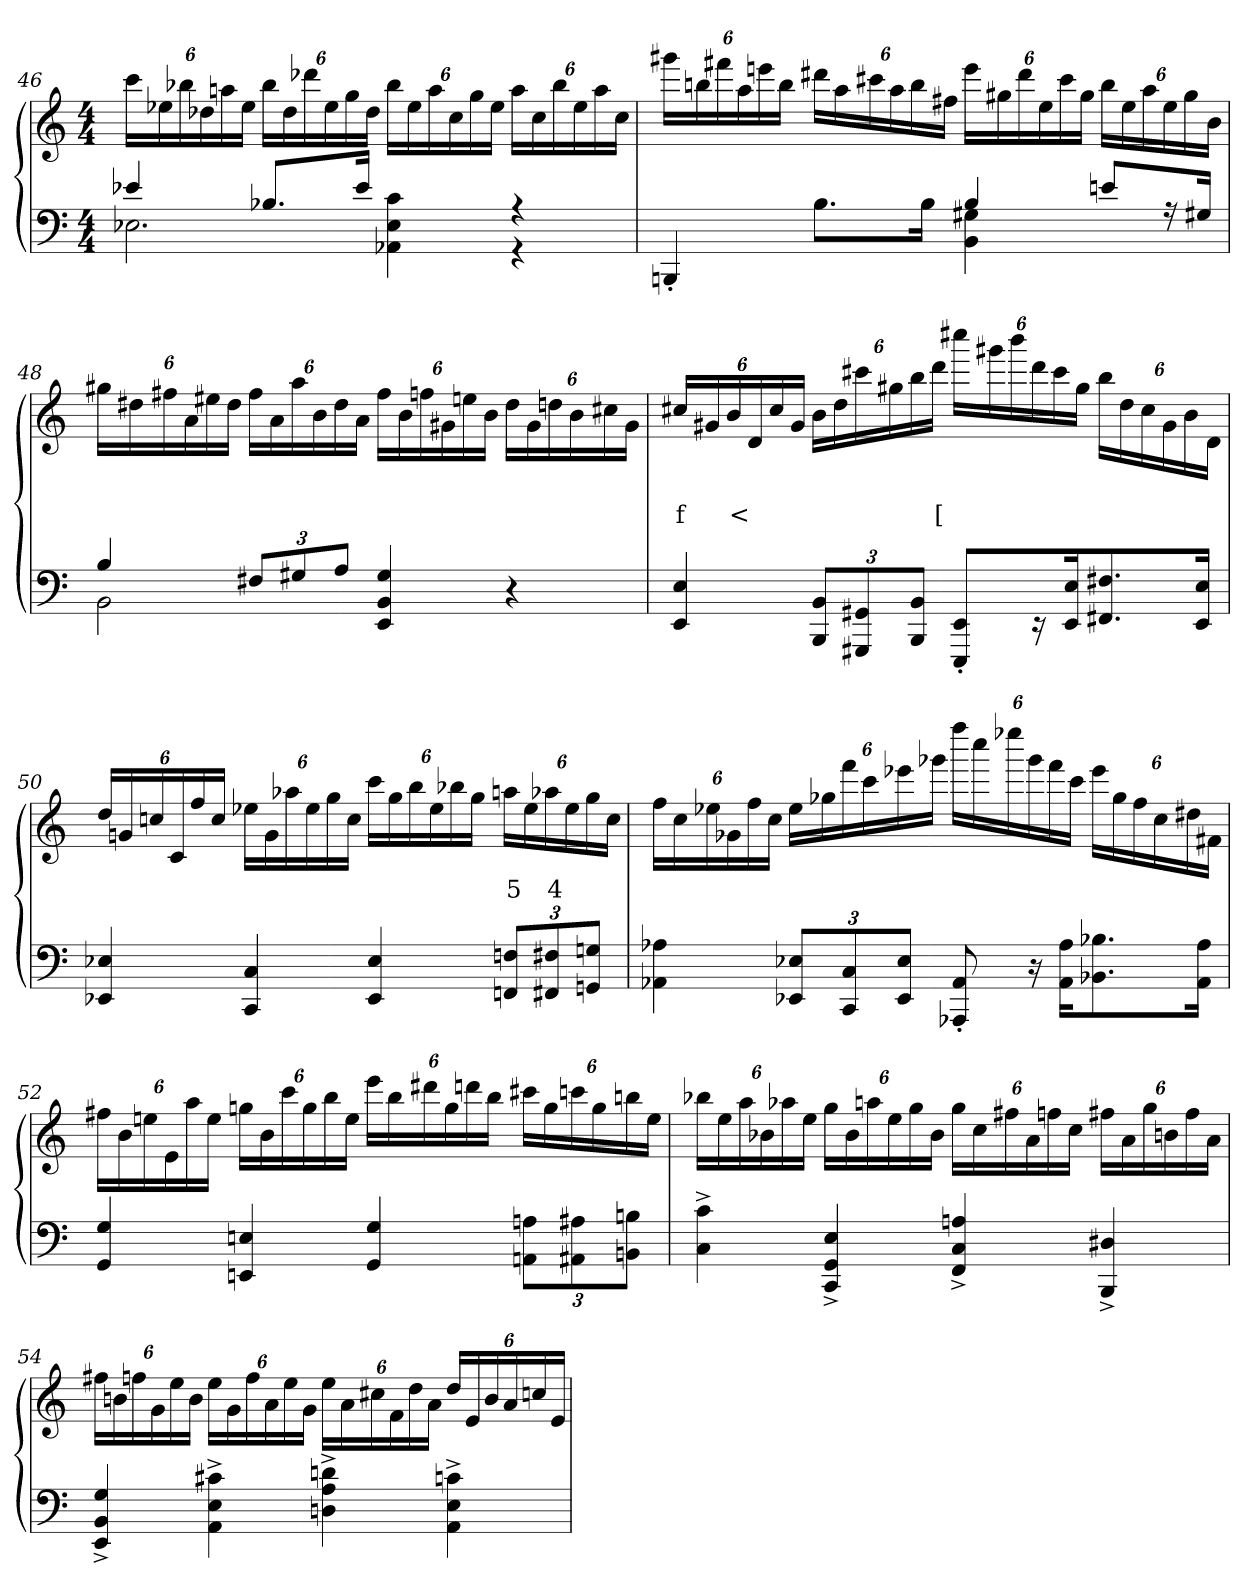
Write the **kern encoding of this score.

**kern	**kern	**text	**text
*part2	*part1	*part1	*part1
*staff2	*staff1	*staff1	*staff1
*clefF4	*clefG2	*	*
*k[]	*k[]	*	*
*M4/4	*M4/4	*	*
=46	=46	=46	=46
*^	*	*	*
4e-X	2.E-	24cccLL	.	.
.	.	24ee-X	.	.
.	.	24bb-X	.	.
.	.	24dd-X	.	.
.	.	24aan	.	.
.	.	24ee-JJ	.	.
8.B-XL	.	24bb-LL	.	.
.	.	24dd-	.	.
.	.	24ddd-	.	.
.	.	24ee-	.	.
.	.	24gg	.	.
16e-Jk	.	.	.	.
.	.	24dd-JJ	.	.
4c\ 4E-\ 4AA-X\	.	24bb-LL	.	.
.	.	24ee-	.	.
.	.	24aa	.	.
.	.	24cc	.	.
.	.	24gg	.	.
.	.	24ee-JJ	.	.
4r	4r	24aaLL	.	.
.	.	24cc	.	.
.	.	24bb-	.	.
.	.	24ee-	.	.
.	.	24aa	.	.
.	.	24ccJJ	.	.
=47	=47	=47	=47	=47
4BBBn'>	4ryy	24ggg#XLL	.	.
.	.	24bbn	.	.
.	.	24fff#X	.	.
.	.	24aa	.	.
.	.	24eeen	.	.
.	.	24bbJJ	.	.
4ryy	8.BL	24ddd#XLL	.	.
.	.	24aa	.	.
.	.	24ccc#X	.	.
.	.	24aa	.	.
.	.	24bb	.	.
.	16BJk	.	.	.
.	.	24ff#JJ	.	.
4B	4G# 4BB	24eeeLL	.	.
.	.	24gg#	.	.
.	.	24ddd#	.	.
.	.	24ee	.	.
.	.	24ccc#	.	.
.	.	24gg#JJ	.	.
8en/L	4ryy	24bbLL	.	.
.	.	24ee	.	.
.	.	24aa	.	.
16r	.	24ee	.	.
.	.	24gg#	.	.
16G#XJk	.	.	.	.
.	.	24bJJ	.	.
=48	=48	=48	=48	=48
4B	2BB	24gg#XLL	.	.
.	.	24dd#X	.	.
.	.	24ff#X	.	.
.	.	24a	.	.
.	.	24ee#X	.	.
.	.	24dd#JJ	.	.
12F#XL	.	24ff#LL	.	.
.	.	24a	.	.
12G#X	.	24aa	.	.
.	.	24b	.	.
12AJ	.	24dd#	.	.
.	.	24aJJ	.	.
4G# 4BB 4EE	2ryy	24ff#LL	.	.
.	.	24b	.	.
.	.	24ffn	.	.
.	.	24g#	.	.
.	.	24een	.	.
.	.	24bJJ	.	.
4r	.	24dd#LL	.	.
.	.	24g#	.	.
.	.	24ddn	.	.
.	.	24b	.	.
.	.	24cc#X	.	.
.	.	24g#JJ	.	.
*v	*v	*	*	*
=49	=49	=49	=49
4E 4EE	24cc#XLL	.	f
.	24g#X	.	.
.	24b	.	<
.	24d	.	.
.	24cc#	.	.
.	24g#JJ	.	.
12BB 12BBBL	24bLL	.	.
.	24dd	.	.
12GG#X 12GGG#X	24ccc#	.	.
.	24gg#	.	.
12BB 12BBBJ	24bb	.	.
.	24dddJJ	.	[
8EE'> 8EEE'>L	24cccc#LL	.	.
.	24ggg#	.	.
.	24bbb	.	.
16r	24ddd	.	.
.	24ccc#	.	.
16E 16EE	.	.	.
.	24gg#JJ	.	.
8.F#X 8.FF#X	24bbLL	.	.
.	24dd	.	.
.	24cc#	.	.
.	24g#	.	.
.	24b	.	.
16E 16EEJk	.	.	.
.	24dJJ	.	.
=50	=50	=50	=50
4E-X 4EE-X	24ddLL	.	.
.	24gn	.	.
.	24ccn	.	.
.	24c	.	.
.	24ff	.	.
.	24ccJJ	.	.
4C 4CC	24ee-XLL	.	.
.	24g	.	.
.	24aa-X	.	.
.	24ee-	.	.
.	24gg	.	.
.	24ccJJ	.	.
4E- 4EE-	24cccLL	.	.
.	24gg	.	.
.	24bb	.	.
.	24ee-	.	.
.	24bb-X	.	.
.	24ggJJ	.	.
12Fn 12FFnL	24aanLL	5	.
.	24ee-	.	.
12F#X 12FF#X	24aa-X	4	.
.	24ee-	.	.
12Gn 12GGnJ	24gg	.	.
.	24ccJJ	.	.
=51	=51	=51	=51
4A-X 4AA-X	24ffLL	.	.
.	24cc	.	.
.	24ee-X	.	.
.	24g-X	.	.
.	24ff	.	.
.	24ccJJ	.	.
12E-X 12EE-XL	24ee-LL	.	.
.	24gg-	.	.
12C 12CC	24fff	.	.
.	24ccc	.	.
12E- 12EE-J	24eee-	.	.
.	24ggg-JJ	.	.
8AA-'> 8AAA-'>	24ffffLL	.	.
.	24cccc	.	.
.	24eeee-	.	.
16r	24ggg-	.	.
.	24fff	.	.
16A- 16AA-KL	.	.	.
.	24cccJJ	.	.
8.B-X 8.BB-X	24eee-LL	.	.
.	24gg-	.	.
.	24ff	.	.
.	24cc	.	.
.	24dd#X	.	.
16A- 16AA-Jk	.	.	.
.	24f#XJJ	.	.
=52	=52	=52	=52
4G 4GG	24ff#XLL	.	.
.	24b	.	.
.	24een	.	.
.	24e	.	.
.	24aa	.	.
.	24eeJJ	.	.
4En 4EEn	24ggnLL	.	.
.	24b	.	.
.	24ccc	.	.
.	24gg	.	.
.	24bb	.	.
.	24eeJJ	.	.
4G 4GG	24eeeLL	.	.
.	24bb	.	.
.	24ddd#X	.	.
.	24gg	.	.
.	24dddn	.	.
.	24bbJJ	.	.
12An 12AAnL	24ccc#XLL	.	.
.	24gg	.	.
12A#X 12AA#X	24cccn	.	.
.	24gg	.	.
12Bn 12BBnJ	24bbn	.	.
.	24eeJJ	.	.
=53	=53	=53	=53
4c^> 4C^>	24bb-XLL	.	.
.	24ee	.	.
.	24aa	.	.
.	24b-	.	.
.	24aa-X	.	.
.	24eeJJ	.	.
4E^> 4GG^> 4CC^>	24ggLL	.	.
.	24b-	.	.
.	24aan	.	.
.	24ee	.	.
.	24gg	.	.
.	24b-JJ	.	.
4An^> 4C^> 4FF^>	24ggLL	.	.
.	24cc	.	.
.	24ff#X	.	.
.	24a	.	.
.	24ffn	.	.
.	24ccJJ	.	.
4D#X^> 4BBB^>	24ff#XLL	.	.
.	24a	.	.
.	24gg	.	.
.	24bn	.	.
.	24ff#	.	.
.	24aJJ	.	.
=54	=54	=54	=54
4G^> 4BB^> 4EE^>	24ff#XLL	.	.
.	24bn	.	.
.	24ffn	.	.
.	24g	.	.
.	24ee	.	.
.	24bJJ	.	.
4c#X^> 4E^> 4AA^>	24eeLL	.	.
.	24g	.	.
.	24ff	.	.
.	24a	.	.
.	24ee	.	.
.	24gJJ	.	.
4dn^> 4A^> 4Dn^>	24eeLL	.	.
.	24a	.	.
.	24cc#X	.	.
.	24f	.	.
.	24dd	.	.
.	24aJJ	.	.
4cn^> 4E^> 4AA^>	24ddLL	.	.
.	24e	.	.
.	24b	.	.
.	24a	.	.
.	24ccn	.	.
.	24eJJ	.	.
=	=	=	=
*-	*-	*-	*-
